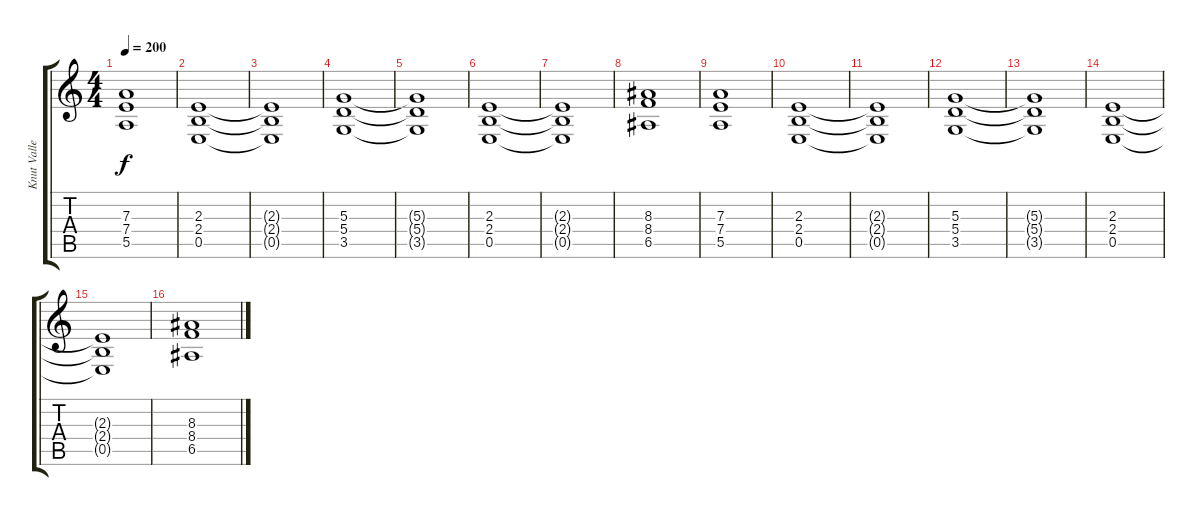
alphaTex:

\track ("Knut Valle" "Knut Valle") {instrument distortionguitar}
\staff {score tabs}
\tuning (B3 Gb3 D3 A2 E2 B1) {hide}
\ts (4 4)
\tempo 200
\clef g2
\ks c
(7.3 7.4 5.5).1{dy f} |
(2.3 2.4 0.5).1 |
(2.3{t} 2.4{t} 0.5{t}).1 |
(5.3 5.4 3.5).1 |
(5.3{t} 5.4{t} 3.5{t}).1 |
(2.3 2.4 0.5).1 |
(2.3{t} 2.4{t} 0.5{t}).1 |
(8.3 8.4 6.5).1 |
(7.3 7.4 5.5).1 |
(2.3 2.4 0.5).1 |
(2.3{t} 2.4{t} 0.5{t}).1 |
(5.3 5.4 3.5).1 |
(5.3{t} 5.4{t} 3.5{t}).1 |
(2.3 2.4 0.5).1 |
(2.3{t} 2.4{t} 0.5{t}).1 |
(8.3 8.4 6.5).1
